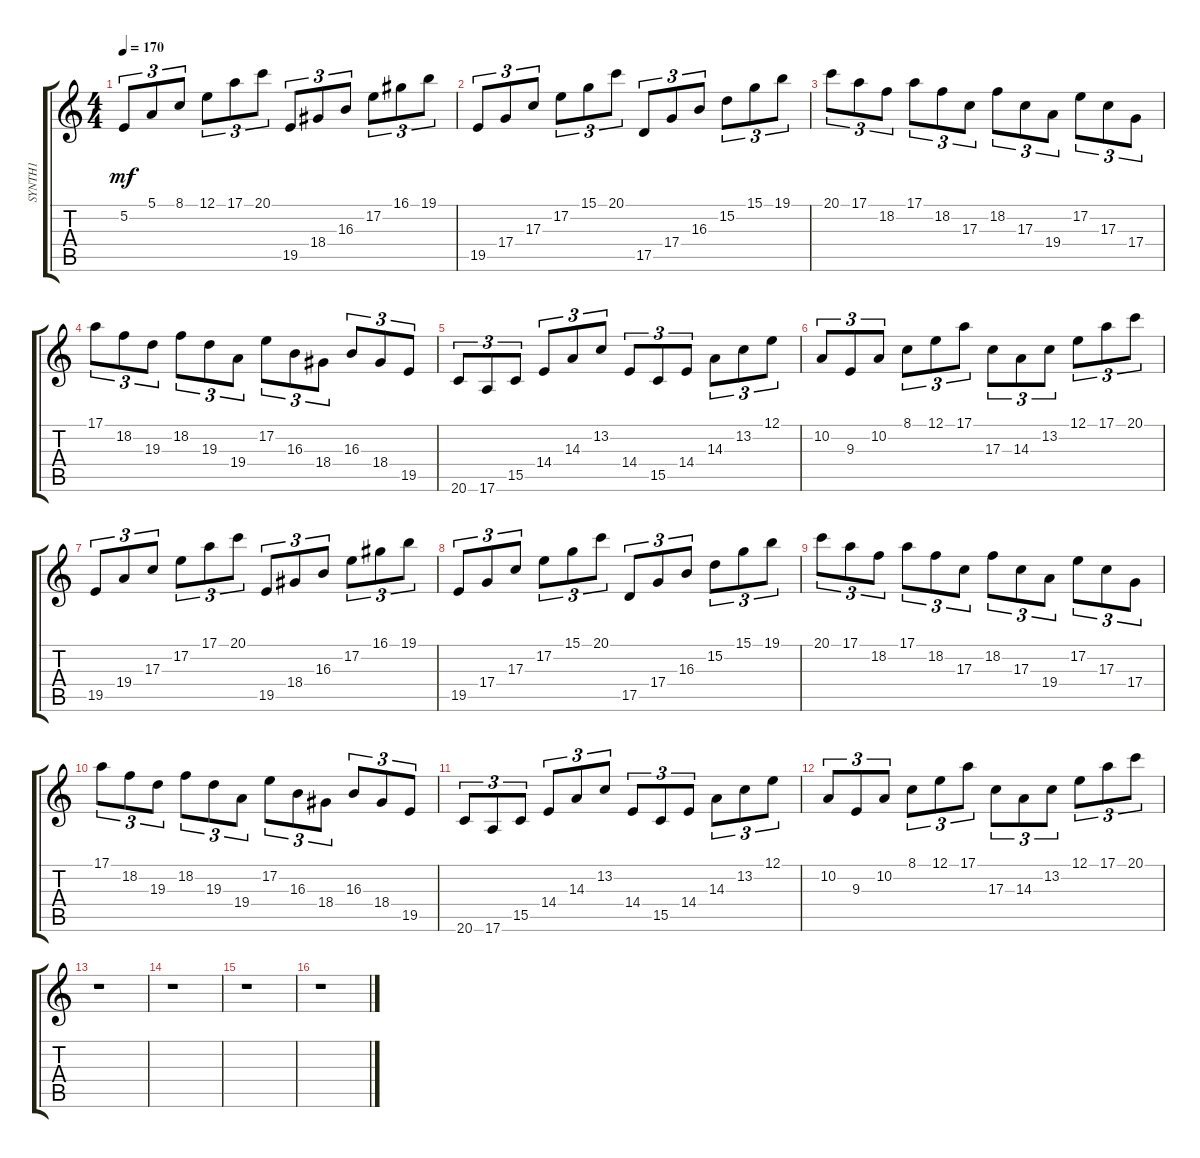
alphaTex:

\track ("SYNTH1" "SYNTH1") {instrument lead1square}
\staff {score tabs}
\tuning (E4 B3 G3 D3 A2 E2) {hide}
\ts (4 4)
\tempo 170
\clef g2
\ks c
5.2.8{tu (3 2) dy mf} 5.1.8{tu (3 2)} 8.1.8{tu (3 2)} 12.1.8{tu (3 2)} 17.1.8{tu (3 2)} 20.1.8{tu (3 2)} 19.5.8{tu (3 2)} 18.4.8{tu (3 2)} 16.3.8{tu (3 2)} 17.2.8{tu (3 2)} 16.1.8{tu (3 2)} 19.1.8{tu (3 2)} |
19.5.8{tu (3 2)} 17.4.8{tu (3 2)} 17.3.8{tu (3 2)} 17.2.8{tu (3 2)} 15.1.8{tu (3 2)} 20.1.8{tu (3 2)} 17.5.8{tu (3 2)} 17.4.8{tu (3 2)} 16.3.8{tu (3 2)} 15.2.8{tu (3 2)} 15.1.8{tu (3 2)} 19.1.8{tu (3 2)} |
20.1.8{tu (3 2)} 17.1.8{tu (3 2)} 18.2.8{tu (3 2)} 17.1.8{tu (3 2)} 18.2.8{tu (3 2)} 17.3.8{tu (3 2)} 18.2.8{tu (3 2)} 17.3.8{tu (3 2)} 19.4.8{tu (3 2)} 17.2.8{tu (3 2)} 17.3.8{tu (3 2)} 17.4.8{tu (3 2)} |
17.1.8{tu (3 2)} 18.2.8{tu (3 2)} 19.3.8{tu (3 2)} 18.2.8{tu (3 2)} 19.3.8{tu (3 2)} 19.4.8{tu (3 2)} 17.2.8{tu (3 2)} 16.3.8{tu (3 2)} 18.4.8{tu (3 2)} 16.3.8{tu (3 2)} 18.4.8{tu (3 2)} 19.5.8{tu (3 2)} |
20.6.8{tu (3 2)} 17.6.8{tu (3 2)} 15.5.8{tu (3 2)} 14.4.8{tu (3 2)} 14.3.8{tu (3 2)} 13.2.8{tu (3 2)} 14.4.8{tu (3 2)} 15.5.8{tu (3 2)} 14.4.8{tu (3 2)} 14.3.8{tu (3 2)} 13.2.8{tu (3 2)} 12.1.8{tu (3 2)} |
10.2.8{tu (3 2)} 9.3.8{tu (3 2)} 10.2.8{tu (3 2)} 8.1.8{tu (3 2)} 12.1.8{tu (3 2)} 17.1.8{tu (3 2)} 17.3.8{tu (3 2)} 14.3.8{tu (3 2)} 13.2.8{tu (3 2)} 12.1.8{tu (3 2)} 17.1.8{tu (3 2)} 20.1.8{tu (3 2)} |
19.5.8{tu (3 2)} 19.4.8{tu (3 2)} 17.3.8{tu (3 2)} 17.2.8{tu (3 2)} 17.1.8{tu (3 2)} 20.1.8{tu (3 2)} 19.5.8{tu (3 2)} 18.4.8{tu (3 2)} 16.3.8{tu (3 2)} 17.2.8{tu (3 2)} 16.1.8{tu (3 2)} 19.1.8{tu (3 2)} |
19.5.8{tu (3 2)} 17.4.8{tu (3 2)} 17.3.8{tu (3 2)} 17.2.8{tu (3 2)} 15.1.8{tu (3 2)} 20.1.8{tu (3 2)} 17.5.8{tu (3 2)} 17.4.8{tu (3 2)} 16.3.8{tu (3 2)} 15.2.8{tu (3 2)} 15.1.8{tu (3 2)} 19.1.8{tu (3 2)} |
20.1.8{tu (3 2)} 17.1.8{tu (3 2)} 18.2.8{tu (3 2)} 17.1.8{tu (3 2)} 18.2.8{tu (3 2)} 17.3.8{tu (3 2)} 18.2.8{tu (3 2)} 17.3.8{tu (3 2)} 19.4.8{tu (3 2)} 17.2.8{tu (3 2)} 17.3.8{tu (3 2)} 17.4.8{tu (3 2)} |
17.1.8{tu (3 2)} 18.2.8{tu (3 2)} 19.3.8{tu (3 2)} 18.2.8{tu (3 2)} 19.3.8{tu (3 2)} 19.4.8{tu (3 2)} 17.2.8{tu (3 2)} 16.3.8{tu (3 2)} 18.4.8{tu (3 2)} 16.3.8{tu (3 2)} 18.4.8{tu (3 2)} 19.5.8{tu (3 2)} |
20.6.8{tu (3 2)} 17.6.8{tu (3 2)} 15.5.8{tu (3 2)} 14.4.8{tu (3 2)} 14.3.8{tu (3 2)} 13.2.8{tu (3 2)} 14.4.8{tu (3 2)} 15.5.8{tu (3 2)} 14.4.8{tu (3 2)} 14.3.8{tu (3 2)} 13.2.8{tu (3 2)} 12.1.8{tu (3 2)} |
10.2.8{tu (3 2)} 9.3.8{tu (3 2)} 10.2.8{tu (3 2)} 8.1.8{tu (3 2)} 12.1.8{tu (3 2)} 17.1.8{tu (3 2)} 17.3.8{tu (3 2)} 14.3.8{tu (3 2)} 13.2.8{tu (3 2)} 12.1.8{tu (3 2)} 17.1.8{tu (3 2)} 20.1.8{tu (3 2)} |
r.1 |
r.1 |
r.1 |
r.1
